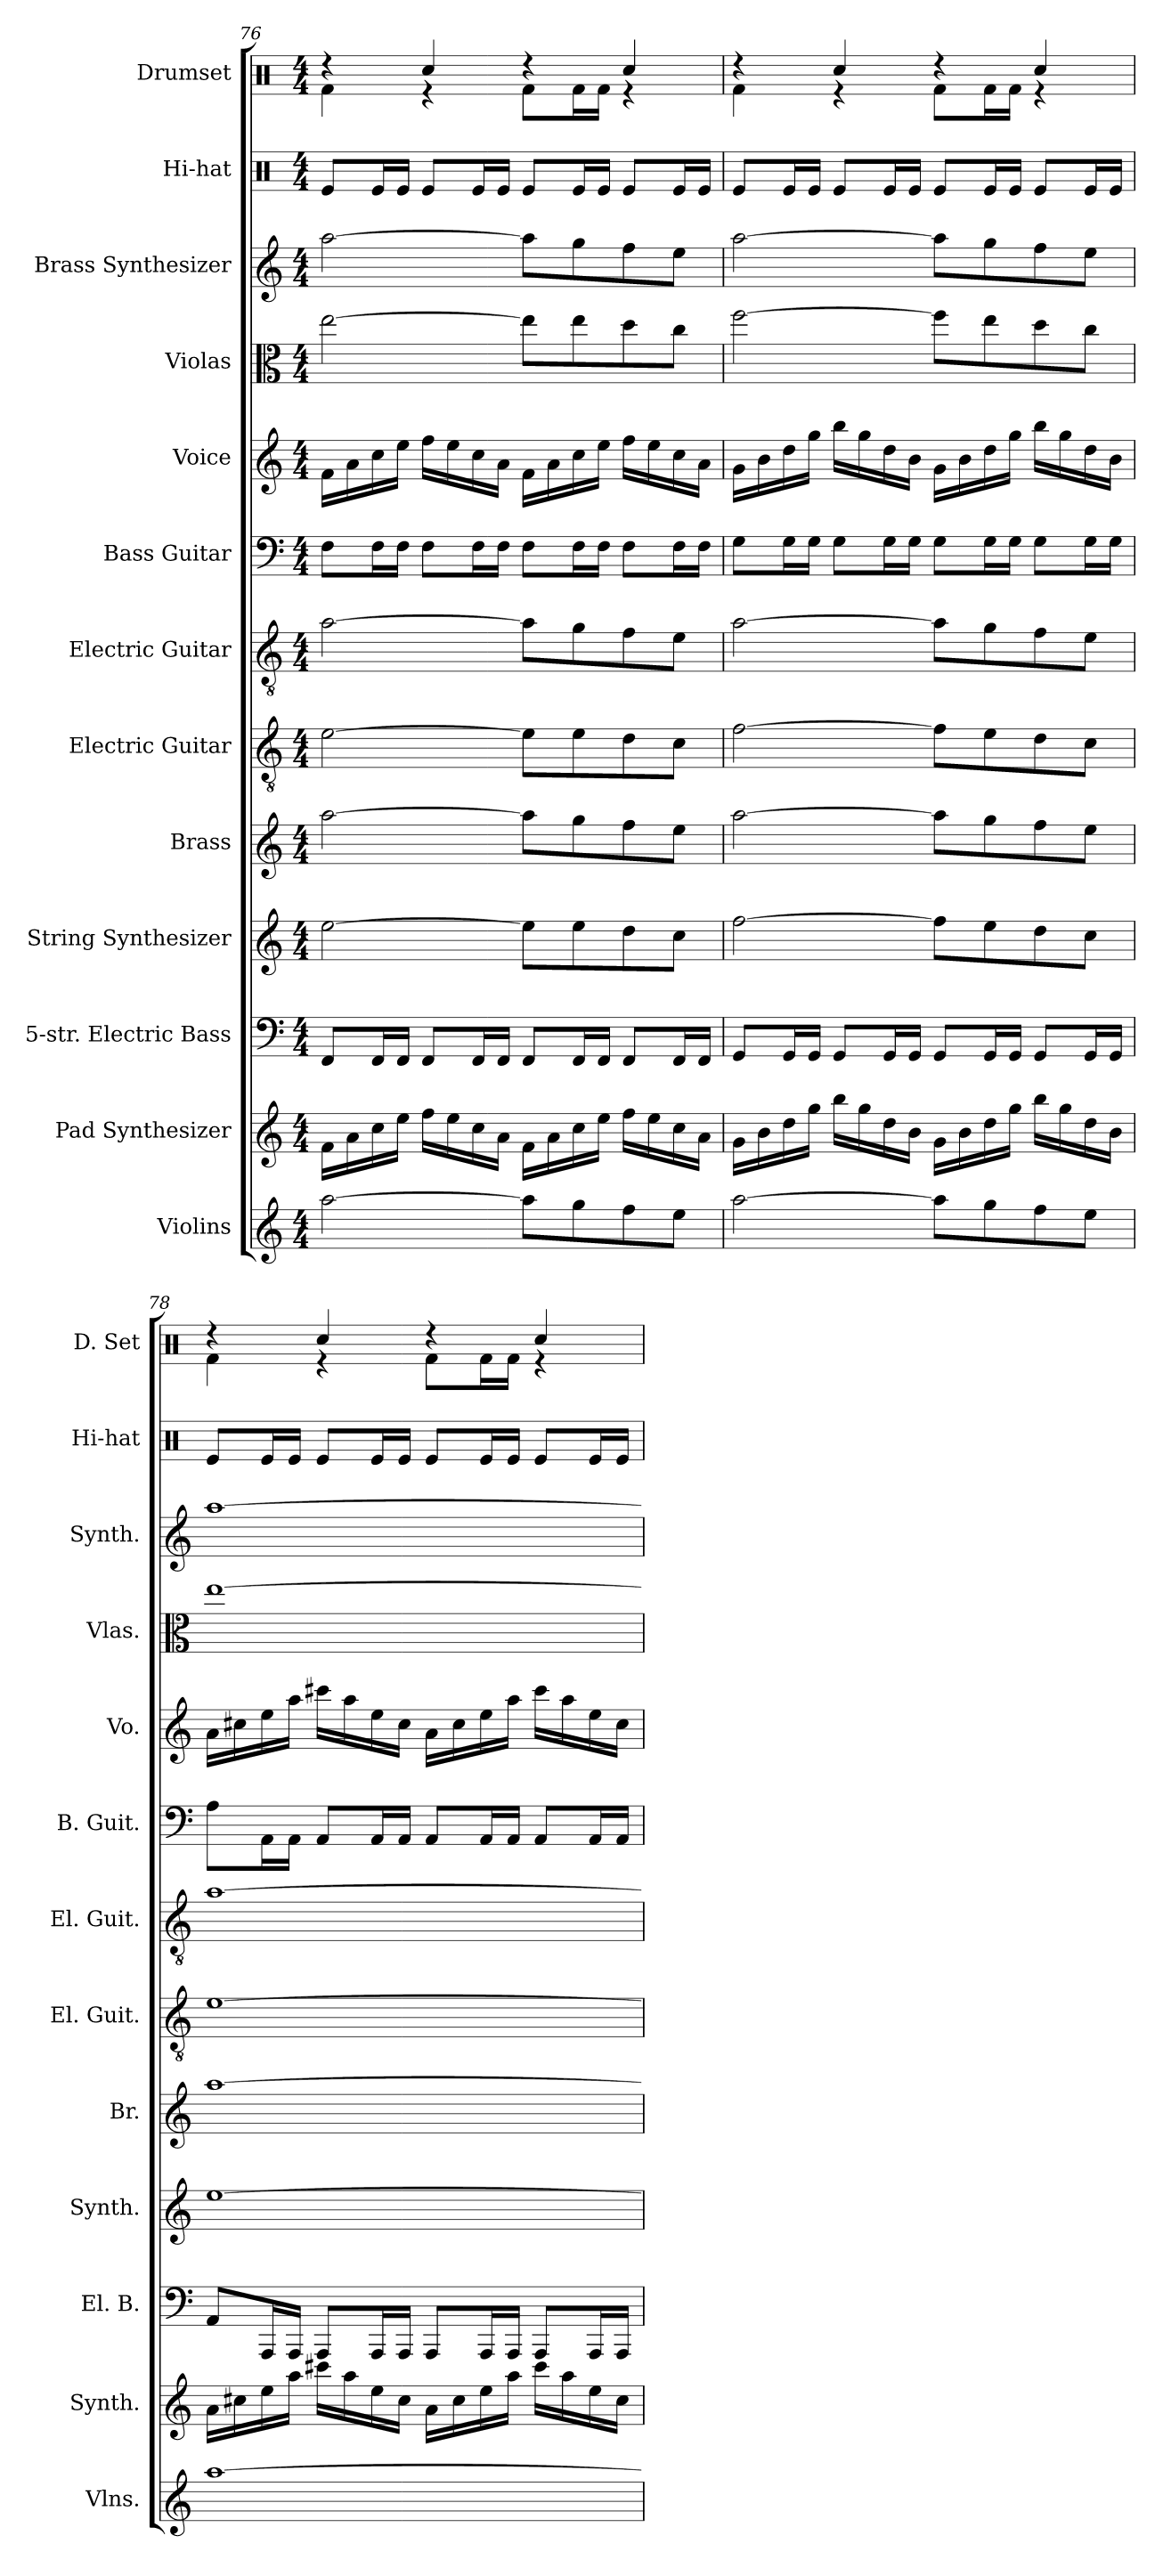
**kern	**kern	**kern	**kern	**kern	**kern	**kern	**kern	**kern	**kern	**kern	**kern	**kern
*part13	*part12	*part11	*part10	*part9	*part8	*part7	*part6	*part5	*part4	*part3	*part2	*part1
*staff13	*staff12	*staff11	*staff10	*staff9	*staff8	*staff7	*staff6	*staff5	*staff4	*staff3	*staff2	*staff1
*I"Violins	*I"Pad Synthesizer	*I"5-str. Electric Bass	*I"String Synthesizer	*I"Brass	*I"Electric Guitar	*I"Electric Guitar	*I"Bass Guitar	*I"Voice	*I"Violas	*I"Brass Synthesizer	*I"Hi-hat	*I"Drumset
*I'Vlns.	*I'Synth.	*I'El. B.	*I'Synth.	*I'Br.	*I'El. Guit.	*I'El. Guit.	*I'B. Guit.	*I'Vo.	*I'Vlas.	*I'Synth.	*I'Hi-hat	*I'D. Set
*clefG2	*clefG2	*clefF4	*clefG2	*clefG2	*clefGv2	*clefGv2	*clefF4	*clefG2	*clefC3	*clefG2	*clefX	*clefX
*	*	*ITrd7c12	*	*	*	*	*ITrd7c12	*	*	*	*	*
*k[]	*k[]	*k[]	*k[]	*k[]	*k[]	*k[]	*k[]	*k[]	*k[]	*k[]	*k[]	*k[]
*M4/4	*M4/4	*M4/4	*M4/4	*M4/4	*M4/4	*M4/4	*M4/4	*M4/4	*M4/4	*M4/4	*M4/4	*M4/4
=76	=76	=76	=76	=76	=76	=76	=76	=76	=76	=76	=76	=76
*	*	*	*	*	*	*	*	*	*	*	*	*^
[2aa\	16f\LL	8FFF/L	[2ee\	[2aa\	[2e\	[2a\	8FF\L	16f\LL	[2ee\	[2aa\	8Re/L	4r	4Rf\
.	16a\	.	.	.	.	.	.	16a\	.	.	.	.	.
.	16cc\	16FFF/L	.	.	.	.	16FF\L	16cc\	.	.	16Re/L	.	.
.	16ee\JJ	16FFF/JJ	.	.	.	.	16FF\JJ	16ee\JJ	.	.	16Re/JJ	.	.
.	16ff\LL	8FFF/L	.	.	.	.	8FF\L	16ff\LL	.	.	8Re/L	4Rcc/	4r
.	16ee\	.	.	.	.	.	.	16ee\	.	.	.	.	.
.	16cc\	16FFF/L	.	.	.	.	16FF\L	16cc\	.	.	16Re/L	.	.
.	16a\JJ	16FFF/JJ	.	.	.	.	16FF\JJ	16a\JJ	.	.	16Re/JJ	.	.
8aa\L]	16f\LL	8FFF/L	8ee\L]	8aa\L]	8e\L]	8a\L]	8FF\L	16f\LL	8ee\L]	8aa\L]	8Re/L	4r	8Rf\L
.	16a\	.	.	.	.	.	.	16a\	.	.	.	.	.
8gg\	16cc\	16FFF/L	8ee\	8gg\	8e\	8g\	16FF\L	16cc\	8ee\	8gg\	16Re/L	.	16Rf\L
.	16ee\JJ	16FFF/JJ	.	.	.	.	16FF\JJ	16ee\JJ	.	.	16Re/JJ	.	16Rf\JJ
8ff\	16ff\LL	8FFF/L	8dd\	8ff\	8d\	8f\	8FF\L	16ff\LL	8dd\	8ff\	8Re/L	4Rcc/	4r
.	16ee\	.	.	.	.	.	.	16ee\	.	.	.	.	.
8ee\J	16cc\	16FFF/L	8cc\J	8ee\J	8c\J	8e\J	16FF\L	16cc\	8cc\J	8ee\J	16Re/L	.	.
.	16a\JJ	16FFF/JJ	.	.	.	.	16FF\JJ	16a\JJ	.	.	16Re/JJ	.	.
!!LO:PB:g=z	!!
=77	=77	=77	=77	=77	=77	=77	=77	=77	=77	=77	=77	=77	=77
[2aa\	16g\LL	8GGG/L	[2ff\	[2aa\	[2f\	[2a\	8GG\L	16g\LL	[2ff\	[2aa\	8Re/L	4r	4Rf\
.	16b\	.	.	.	.	.	.	16b\	.	.	.	.	.
.	16dd\	16GGG/L	.	.	.	.	16GG\L	16dd\	.	.	16Re/L	.	.
.	16gg\JJ	16GGG/JJ	.	.	.	.	16GG\JJ	16gg\JJ	.	.	16Re/JJ	.	.
.	16bb\LL	8GGG/L	.	.	.	.	8GG\L	16bb\LL	.	.	8Re/L	4Rcc/	4r
.	16gg\	.	.	.	.	.	.	16gg\	.	.	.	.	.
.	16dd\	16GGG/L	.	.	.	.	16GG\L	16dd\	.	.	16Re/L	.	.
.	16b\JJ	16GGG/JJ	.	.	.	.	16GG\JJ	16b\JJ	.	.	16Re/JJ	.	.
8aa\L]	16g\LL	8GGG/L	8ff\L]	8aa\L]	8f\L]	8a\L]	8GG\L	16g\LL	8ff\L]	8aa\L]	8Re/L	4r	8Rf\L
.	16b\	.	.	.	.	.	.	16b\	.	.	.	.	.
8gg\	16dd\	16GGG/L	8ee\	8gg\	8e\	8g\	16GG\L	16dd\	8ee\	8gg\	16Re/L	.	16Rf\L
.	16gg\JJ	16GGG/JJ	.	.	.	.	16GG\JJ	16gg\JJ	.	.	16Re/JJ	.	16Rf\JJ
8ff\	16bb\LL	8GGG/L	8dd\	8ff\	8d\	8f\	8GG\L	16bb\LL	8dd\	8ff\	8Re/L	4Rcc/	4r
.	16gg\	.	.	.	.	.	.	16gg\	.	.	.	.	.
8ee\J	16dd\	16GGG/L	8cc\J	8ee\J	8c\J	8e\J	16GG\L	16dd\	8cc\J	8ee\J	16Re/L	.	.
.	16b\JJ	16GGG/JJ	.	.	.	.	16GG\JJ	16b\JJ	.	.	16Re/JJ	.	.
=78	=78	=78	=78	=78	=78	=78	=78	=78	=78	=78	=78	=78	=78
[1aa	16a\LL	8AAA/L	[1ee	[1aa	[1e	[1a	8AA\L	16a\LL	[1ee	[1aa	8Re/L	4r	4Rf\
.	16cc#X\	.	.	.	.	.	.	16cc#X\	.	.	.	.	.
.	16ee\	16AAAA/L	.	.	.	.	16AAA\L	16ee\	.	.	16Re/L	.	.
.	16aa\JJ	16AAAA/JJ	.	.	.	.	16AAA\JJ	16aa\JJ	.	.	16Re/JJ	.	.
.	16ccc#X\LL	8AAAA/L	.	.	.	.	8AAA/L	16ccc#X\LL	.	.	8Re/L	4Rcc/	4r
.	16aa\	.	.	.	.	.	.	16aa\	.	.	.	.	.
.	16ee\	16AAAA/L	.	.	.	.	16AAA/L	16ee\	.	.	16Re/L	.	.
.	16cc#\JJ	16AAAA/JJ	.	.	.	.	16AAA/JJ	16cc#\JJ	.	.	16Re/JJ	.	.
.	16a\LL	8AAAA/L	.	.	.	.	8AAA/L	16a\LL	.	.	8Re/L	4r	8Rf\L
.	16cc#\	.	.	.	.	.	.	16cc#\	.	.	.	.	.
.	16ee\	16AAAA/L	.	.	.	.	16AAA/L	16ee\	.	.	16Re/L	.	16Rf\L
.	16aa\JJ	16AAAA/JJ	.	.	.	.	16AAA/JJ	16aa\JJ	.	.	16Re/JJ	.	16Rf\JJ
.	16ccc#\LL	8AAAA/L	.	.	.	.	8AAA/L	16ccc#\LL	.	.	8Re/L	4Rcc/	4r
.	16aa\	.	.	.	.	.	.	16aa\	.	.	.	.	.
.	16ee\	16AAAA/L	.	.	.	.	16AAA/L	16ee\	.	.	16Re/L	.	.
.	16cc#\JJ	16AAAA/JJ	.	.	.	.	16AAA/JJ	16cc#\JJ	.	.	16Re/JJ	.	.
*	*	*	*	*	*	*	*	*	*	*	*	*v	*v
=	=	=	=	=	=	=	=	=	=	=	=	=
*-	*-	*-	*-	*-	*-	*-	*-	*-	*-	*-	*-	*-
